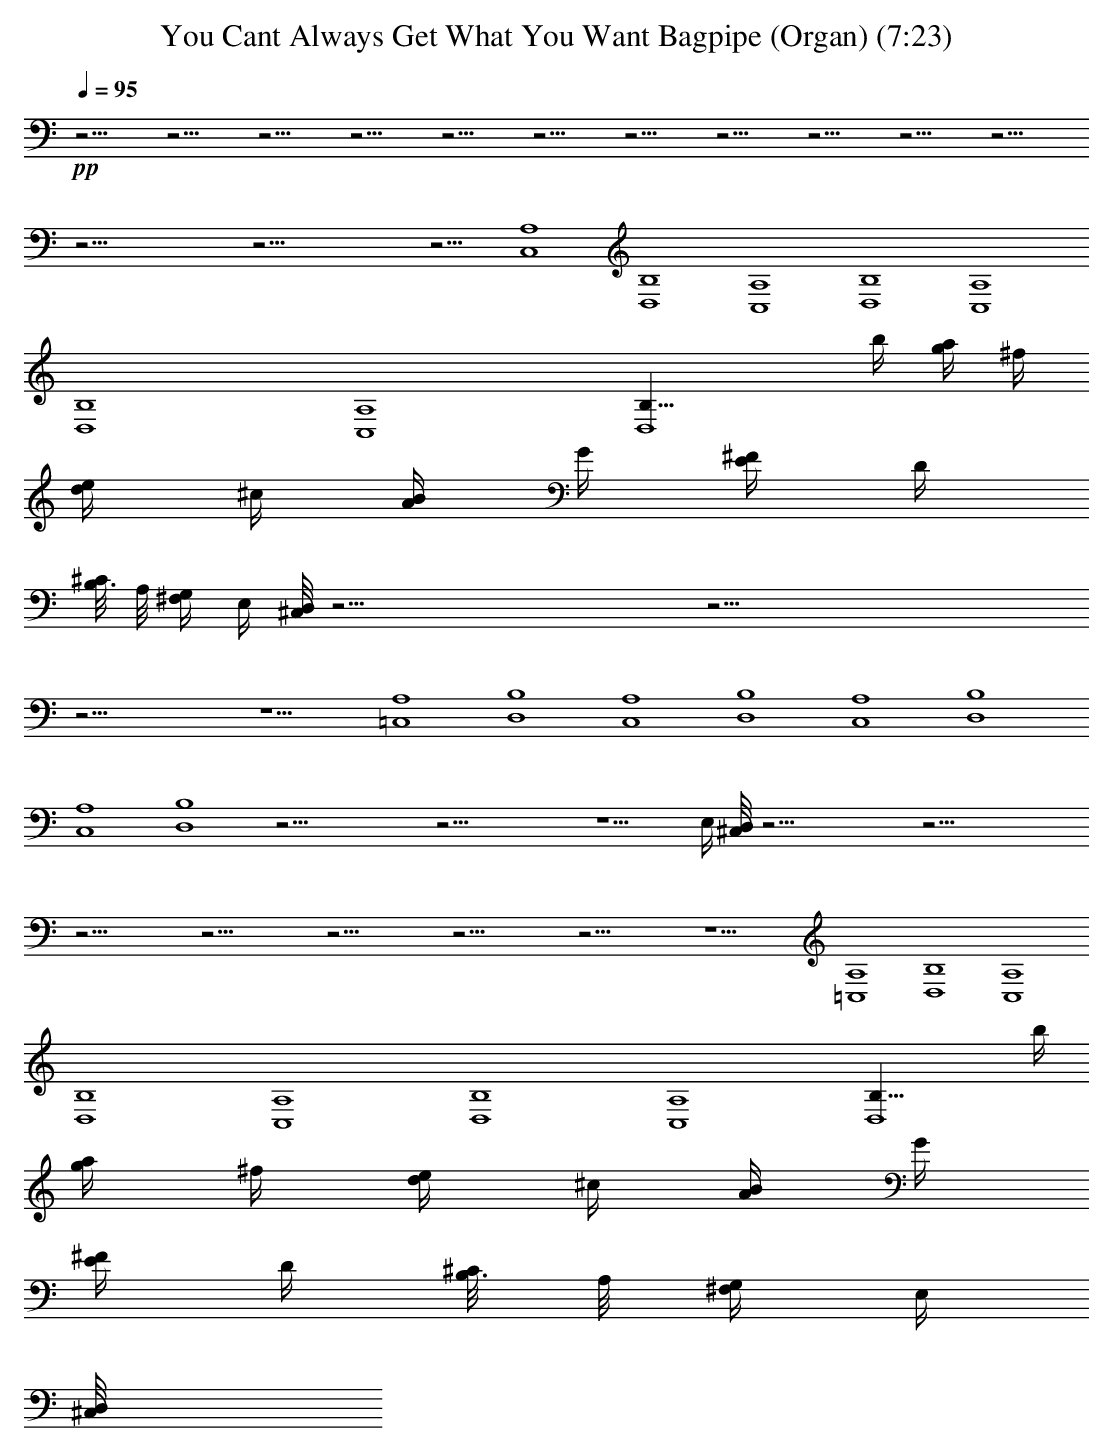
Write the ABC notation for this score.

X:1
T: You Cant Always Get What You Want Bagpipe (Organ) (7:23)
L: 1/4
Q: 95
K: C
+pp+ z55/4 z55/4 z55/4 z55/4 z55/4 z55/4 z55/4 z55/4 z55/4 z55/4 z55/4
z55/4 z55/4 z13/4 [A,4C,4] [B,4D,4] [A,4C,4] [B,4D,4] [A,4C,4]
[B,4D,4] [A,4C,4] [B,29/8D,4z5/2] [b/4z/8] [a/4g/4z/8] [^f/4z/8]
[e/4d/4z/8] [^c/4z/8] [B/4A/4z/8] [G/4z/8] [^F/4E/4z/8] [D/4z/8]
[^C/8B,3/8] A,/8 [G,/4^F,/4z/8] [E,/4z/8] [D,/8^C,/4] z55/4 z55/4
z55/4 z13/2 [A,4=C,4] [B,4D,4] [A,4C,4] [B,4D,4] [A,4C,4] [B,4D,4]
[A,4C,4] [B,4D,4] z55/4 z55/4 z9/2 [E,/4z/8] [D,/8^C,/4] z55/4 z55/4
z55/4 z55/4 z55/4 z55/4 z55/4 z23/2 [A,4=C,4] [B,4D,4] [A,4C,4]
[B,4D,4] [A,4C,4] [B,4D,4] [A,4C,4] [B,29/8D,4z5/2] [b/4z/8]
[a/4g/4z/8] [^f/4z/8] [e/4d/4z/8] [^c/4z/8] [B/4A/4z/8] [G/4z/8]
[^F/4E/4z/8] [D/4z/8] [^C/8B,3/8] A,/8 [G,/4^F,/4z/8] [E,/4z/8]
[D,/8^C,/4]
